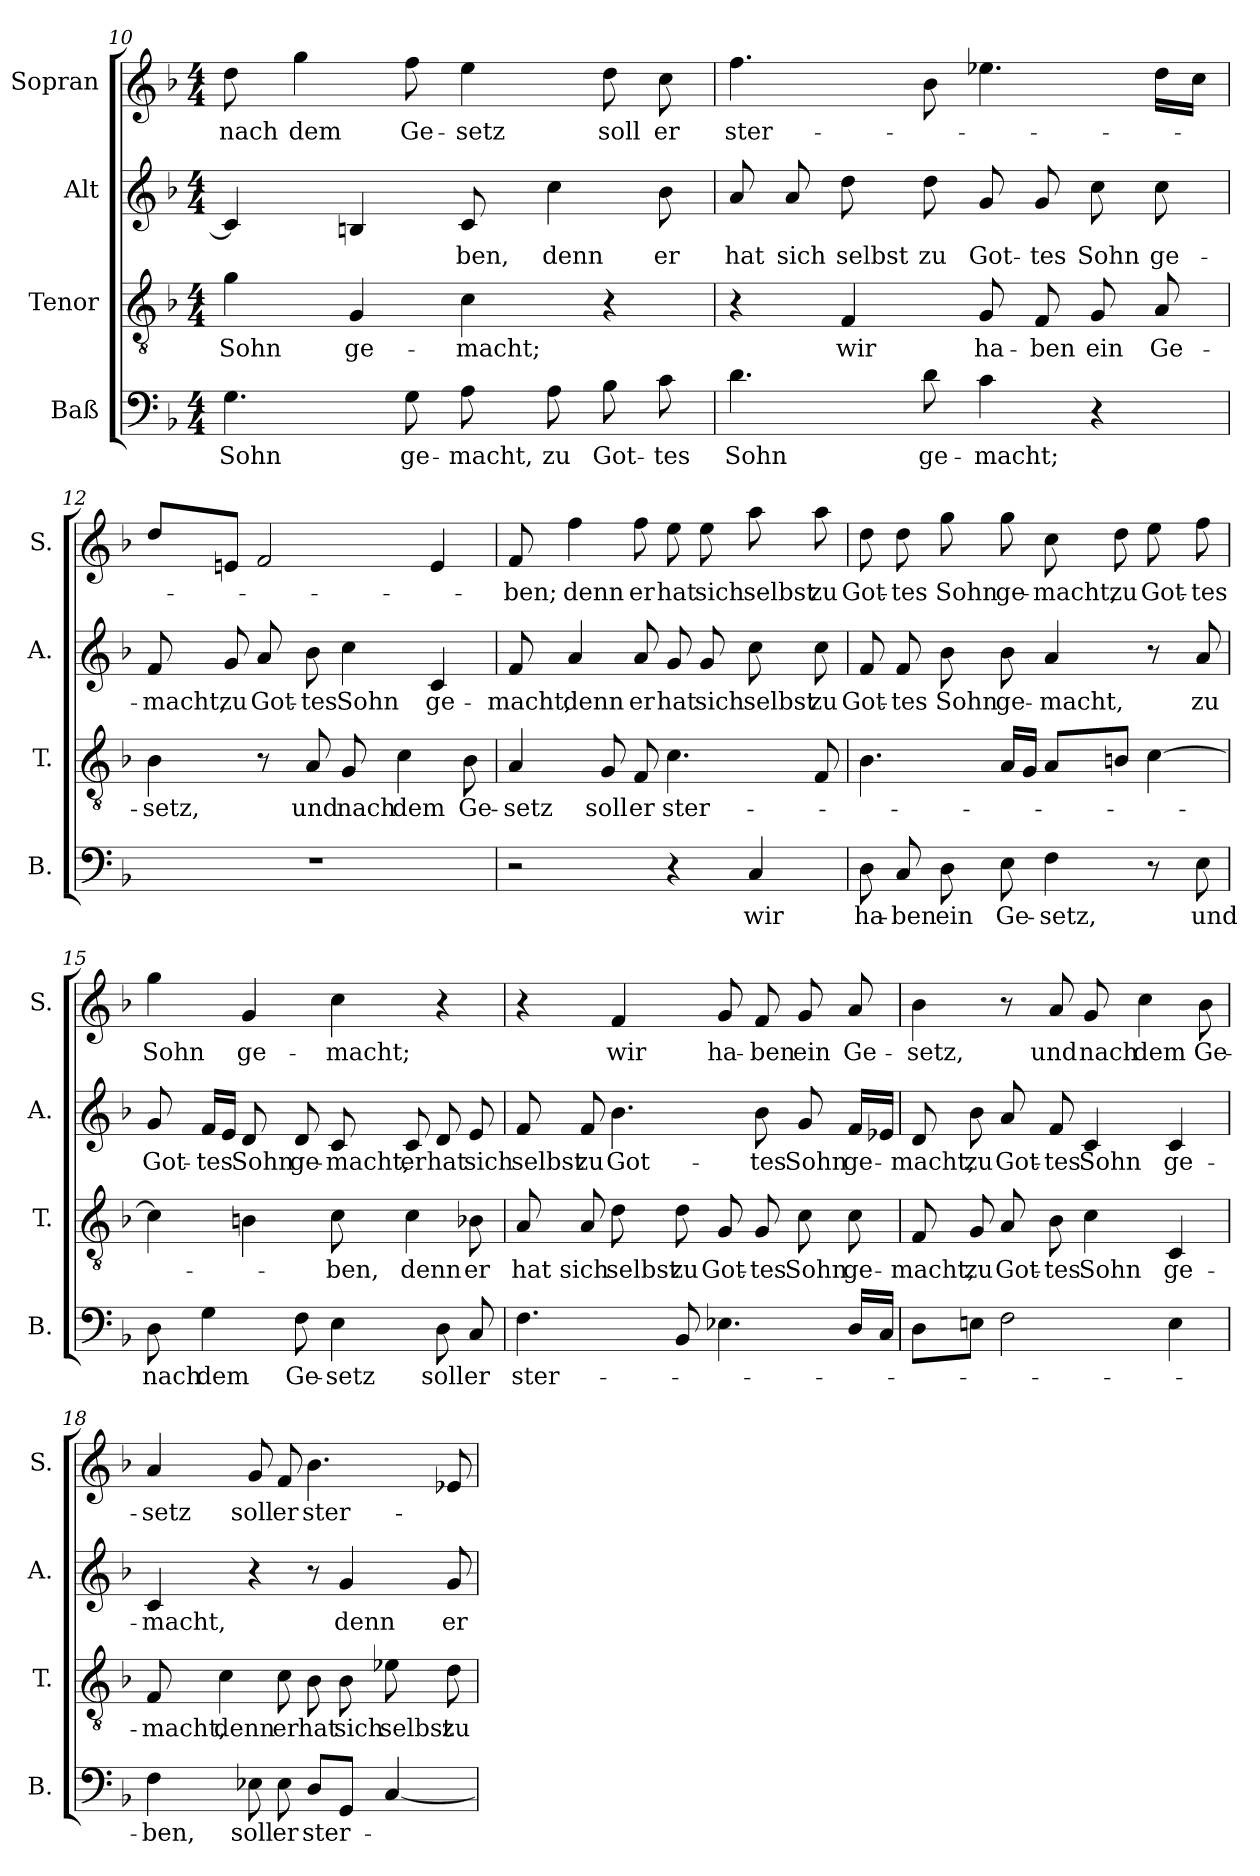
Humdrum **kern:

**kern	**text	**kern	**text	**kern	**text	**kern	**text
*part4	*part4	*part3	*part3	*part2	*part2	*part1	*part1
*staff4	*staff4	*staff3	*staff3	*staff2	*staff2	*staff1	*staff1
*I"Baß	*	*I"Tenor	*	*I"Alt	*	*I"Sopran	*
*I'B.	*	*I'T.	*	*I'A.	*	*I'S.	*
*clefF4	*	*clefGv2	*	*clefG2	*	*clefG2	*
*k[b-]	*	*k[b-]	*	*k[b-]	*	*k[b-]	*
*F:	*	*F:	*	*F:	*	*F:	*
*M4/4	*	*M4/4	*	*M4/4	*	*M4/4	*
=10	=10	=10	=10	=10	=10	=10	=10
!	!LO:LY:b	!	!LO:LY:b	!	!	!	!LO:LY:b
4.G\	Sohn	4g\	Sohn	4c/]	.	8dd\	nach
!	!	!	!	!	!	!	!LO:LY:b
.	.	.	.	.	.	4gg\	dem
!	!	!	!LO:LY:b	!	!	!	!
.	.	4G/	ge-	4Bn/	.	.	.
!	!LO:LY:b	!	!	!	!	!	!LO:LY:b
8G\	ge-	.	.	.	.	8ff\	Ge-
!	!LO:LY:b	!	!LO:LY:b	!	!LO:LY:b	!	!LO:LY:b
8A\	-macht,	4c\	-macht;	8c/	-ben,	4ee\	-setz
!	!LO:LY:b	!	!	!	!LO:LY:b	!	!
8A\	zu	.	.	4cc\	denn	.	.
!	!LO:LY:b	!	!	!	!	!	!LO:LY:b
8B-\	Got-	4r	.	.	.	8dd\	soll
!	!LO:LY:b	!	!	!	!LO:LY:b	!	!LO:LY:b
8c\	-tes	.	.	8b-i\	er	8cc\	er
!!LO:LB:g=z
=11	=11	=11	=11	=11	=11	=11	=11
!	!LO:LY:b	!	!	!	!LO:LY:b	!	!LO:LY:b
4.d\	Sohn	4r	.	8a/	hat	4.ff\	ster-
!	!	!	!	!	!LO:LY:b	!	!
.	.	.	.	8a/	sich	.	.
!	!	!	!LO:LY:b	!	!LO:LY:b	!	!
.	.	4F/	wir	8dd\	selbst	.	.
!	!LO:LY:b	!	!	!	!LO:LY:b	!	!
8d\	ge-	.	.	8dd\	zu	8b-\	.
!	!LO:LY:b	!	!LO:LY:b	!	!LO:LY:b	!	!
4c\	-macht;	8G/	ha-	8g/	Got-	4.ee-X\	.
!	!	!	!LO:LY:b	!	!LO:LY:b	!	!
.	.	8F/	-ben	8g/	-tes	.	.
!	!	!	!LO:LY:b	!	!LO:LY:b	!	!
4r	.	8G/	ein	8cc\	Sohn	.	.
!	!	!	!LO:LY:b	!	!LO:LY:b	!	!
.	.	8A/	Ge-	8cc\	ge-	16dd\LL	.
.	.	.	.	.	.	16cc\JJ	.
=12	=12	=12	=12	=12	=12	=12	=12
!	!	!	!LO:LY:b	!	!LO:LY:b	!	!
1r	.	4B-\	-setz,	8f/	-macht,	8dd/L	.
!	!	!	!	!	!LO:LY:b	!	!
.	.	.	.	8g/	zu	8eni/J	.
!	!	!	!	!	!LO:LY:b	!	!
.	.	8r	.	8a/	Got-	2f/	.
!	!	!	!LO:LY:b	!	!LO:LY:b	!	!
.	.	8A/	und	8b-\	-tes	.	.
!	!	!	!LO:LY:b	!	!LO:LY:b	!	!
.	.	8G/	nach	4cc\	Sohn	.	.
!	!	!	!LO:LY:b	!	!	!	!
.	.	4c\	dem	.	.	.	.
!	!	!	!	!	!LO:LY:b	!	!
.	.	.	.	4c/	ge-	4e/	.
!	!	!	!LO:LY:b	!	!	!	!
.	.	8B-\	Ge-	.	.	.	.
!!LO:LB:g=z
=13	=13	=13	=13	=13	=13	=13	=13
!	!	!	!LO:LY:b	!	!LO:LY:b	!	!LO:LY:b
2r	.	4A/	-setz	8f/	-macht,	8f/	-ben;
!	!	!	!	!	!LO:LY:b	!	!LO:LY:b
.	.	.	.	4a/	denn	4ff\	denn
!	!	!	!LO:LY:b	!	!	!	!
.	.	8G/	soll	.	.	.	.
!	!	!	!LO:LY:b	!	!LO:LY:b	!	!LO:LY:b
.	.	8F/	er	8a/	er	8ff\	er
!	!	!	!LO:LY:b	!	!LO:LY:b	!	!LO:LY:b
4r	.	4.c\	ster-	8g/	hat	8ee\	hat
!	!	!	!	!	!LO:LY:b	!	!LO:LY:b
.	.	.	.	8g/	sich	8ee\	sich
!	!LO:LY:b	!	!	!	!LO:LY:b	!	!LO:LY:b
4C/	wir	.	.	8cc\	selbst	8aa\	selbst
!	!	!	!	!	!LO:LY:b	!	!LO:LY:b
.	.	8F/	.	8cc\	zu	8aa\	zu
=14	=14	=14	=14	=14	=14	=14	=14
!	!LO:LY:b	!	!	!	!LO:LY:b	!	!LO:LY:b
8D\	ha-	4.B-\	.	8f/	Got-	8dd\	Got-
!	!LO:LY:b	!	!	!	!LO:LY:b	!	!LO:LY:b
8C/	-ben	.	.	8f/	-tes	8dd\	-tes
!	!LO:LY:b	!	!	!	!LO:LY:b	!	!LO:LY:b
8D\	ein	.	.	8b-\	Sohn	8gg\	Sohn
!	!LO:LY:b	!	!	!	!LO:LY:b	!	!LO:LY:b
8E\	Ge-	16A/LL	.	8b-\	ge-	8gg\	ge-
.	.	16G/JJ	.	.	.	.	.
!	!LO:LY:b	!	!	!	!LO:LY:b	!	!LO:LY:b
4F\	-setz,	8A/L	.	4a/	-macht,	8cc\	-macht,
!	!	!	!	!	!	!	!LO:LY:b
.	.	8Bn/J	.	.	.	8dd\	zu
!	!	!	!	!	!	!	!LO:LY:b
8r	.	[4c\	.	8r	.	8ee\	Got-
!	!LO:LY:b	!	!	!	!LO:LY:b	!	!LO:LY:b
8E\	und	.	.	8a/	zu	8ff\	-tes
!!LO:PB:g=z
=15	=15	=15	=15	=15	=15	=15	=15
!	!LO:LY:b	!	!	!	!LO:LY:b	!	!LO:LY:b
8D\	nach	4c\]	.	8g/	Got-	4gg\	Sohn
!	!LO:LY:b	!	!	!	!LO:LY:b	!	!
4G\	dem	.	.	16f/LL	-tes	.	.
.	.	.	.	16e/JJ	.	.	.
!	!	!	!	!	!LO:LY:b	!	!LO:LY:b
.	.	4Bn\	.	8d/	Sohn	4g/	ge-
!	!LO:LY:b	!	!	!	!LO:LY:b	!	!
8F\	Ge-	.	.	8d/	ge-	.	.
!	!LO:LY:b	!	!LO:LY:b	!	!LO:LY:b	!	!LO:LY:b
4E\	-setz	8c\	-ben,	8c/	-macht,	4cc\	-macht;
!	!	!	!LO:LY:b	!	!LO:LY:b	!	!
.	.	4c\	denn	8c/	er	.	.
!	!LO:LY:b	!	!	!	!LO:LY:b	!	!
8D\	soll	.	.	8d/	hat	4r	.
!	!LO:LY:b	!	!LO:LY:b	!	!LO:LY:b	!	!
8C/	er	8B-X\	er	8e/	sich	.	.
=16	=16	=16	=16	=16	=16	=16	=16
!	!LO:LY:b	!	!LO:LY:b	!	!LO:LY:b	!	!
4.F\	ster-	8A/	hat	8f/	selbst	4r	.
!	!	!	!LO:LY:b	!	!LO:LY:b	!	!
.	.	8A/	sich	8f/	zu	.	.
!	!	!	!LO:LY:b	!	!LO:LY:b	!	!LO:LY:b
.	.	8d\	selbst	4.b-\	Got-	4f/	wir
!	!	!	!LO:LY:b	!	!	!	!
8BB-/	.	8d\	zu	.	.	.	.
!	!	!	!LO:LY:b	!	!	!	!LO:LY:b
4.E-X\	.	8G/	Got-	.	.	8g/	ha-
!	!	!	!LO:LY:b	!	!LO:LY:b	!	!LO:LY:b
.	.	8G/	-tes	8b-\	-tes	8f/	-ben
!	!	!	!LO:LY:b	!	!LO:LY:b	!	!LO:LY:b
.	.	8c\	Sohn	8g/	Sohn	8g/	ein
!	!	!	!LO:LY:b	!	!LO:LY:b	!	!LO:LY:b
16D/LL	.	8c\	ge-	16f/LL	ge-	8a/	Ge-
16C/JJ	.	.	.	16e-X/JJ	.	.	.
!!LO:LB:g=z
=17	=17	=17	=17	=17	=17	=17	=17
!	!	!	!LO:LY:b	!	!LO:LY:b	!	!LO:LY:b
8D\L	.	8F/	-macht,	8d/	-macht,	4b-\	-setz,
!	!	!	!LO:LY:b	!	!LO:LY:b	!	!
8Eni\J	.	8G/	zu	8b-\	zu	.	.
!	!	!	!LO:LY:b	!	!LO:LY:b	!	!
2F\	.	8A/	Got-	8a/	Got-	8r	.
!	!	!	!LO:LY:b	!	!LO:LY:b	!	!LO:LY:b
.	.	8B-\	-tes	8f/	-tes	8a/	und
!	!	!	!LO:LY:b	!	!LO:LY:b	!	!LO:LY:b
.	.	4c\	Sohn	4c/	Sohn	8g/	nach
!	!	!	!	!	!	!	!LO:LY:b
.	.	.	.	.	.	4cc\	dem
!	!	!	!LO:LY:b	!	!LO:LY:b	!	!
4E\	.	4C/	ge-	4c/	ge-	.	.
!	!	!	!	!	!	!	!LO:LY:b
.	.	.	.	.	.	8b-\	Ge-
=18	=18	=18	=18	=18	=18	=18	=18
!	!LO:LY:b	!	!LO:LY:b	!	!LO:LY:b	!	!LO:LY:b
4F\	-ben,	8F/	-macht,	4c/	-macht,	4a/	-setz
!	!	!	!LO:LY:b	!	!	!	!
.	.	4c\	denn	.	.	.	.
!	!LO:LY:b	!	!	!	!	!	!LO:LY:b
8E-X\	soll	.	.	4r	.	8g/	soll
!	!LO:LY:b	!	!LO:LY:b	!	!	!	!LO:LY:b
8E-\	er	8c\	er	.	.	8f/	er
!	!LO:LY:b	!	!LO:LY:b	!	!	!	!LO:LY:b
8D/L	ster-	8B-\	hat	8r	.	4.b-\	ster-
!	!	!	!LO:LY:b	!	!LO:LY:b	!	!
8GG/J	.	8B-\	sich	4g/	denn	.	.
!	!	!	!LO:LY:b	!	!	!	!
[4C/	.	8e-X\	selbst	.	.	.	.
!	!	!	!LO:LY:b	!	!LO:LY:b	!	!
.	.	8d\	zu	8g/	er	8e-X/	.
=	=	=	=	=	=	=	=
*-	*-	*-	*-	*-	*-	*-	*-
